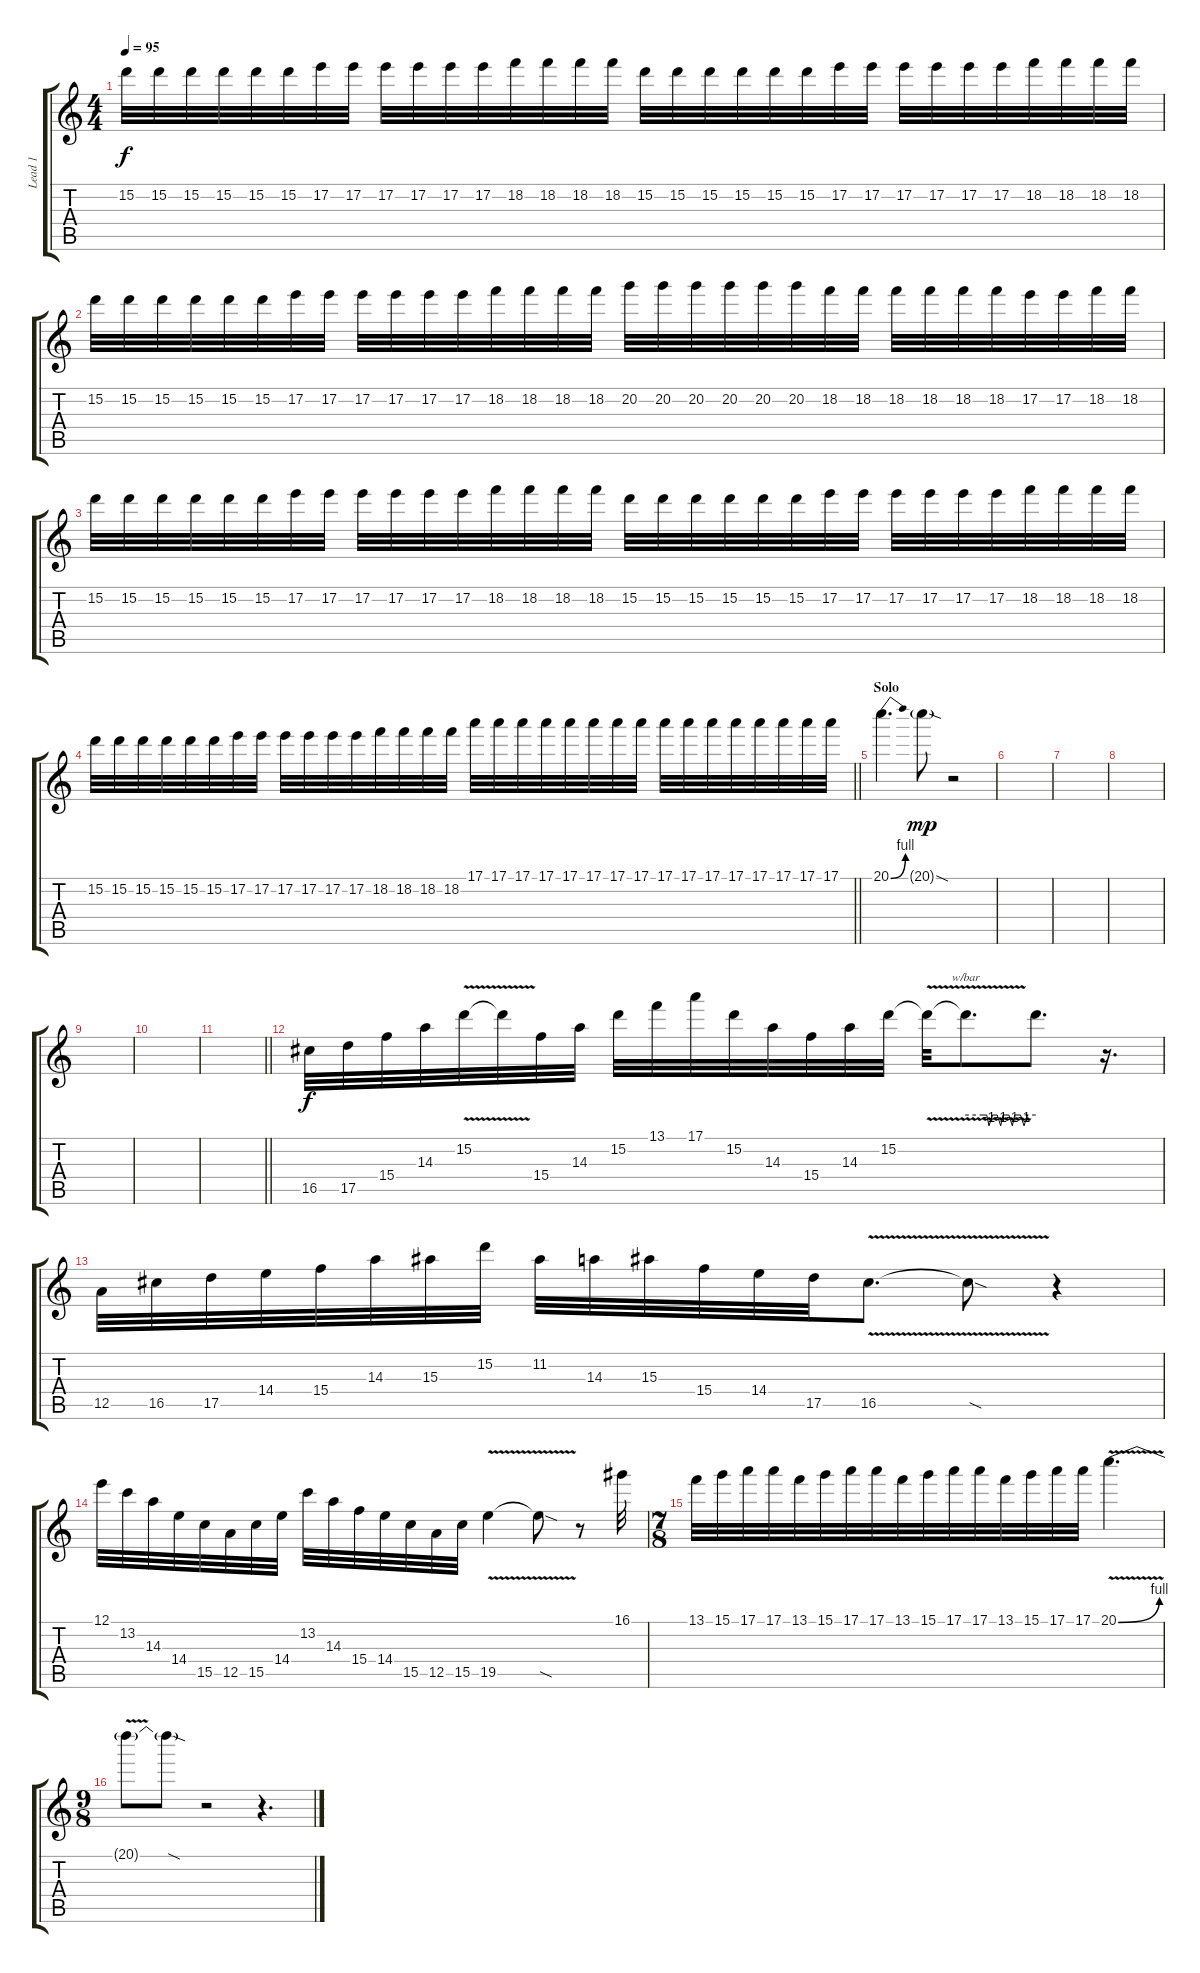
\track ("Lead 1" "Lead 1") {instrument distortionguitar}
\staff {score tabs}
\tuning (E4 B3 G3 D3 A2 D2) {hide}
\ts (4 4)
\tempo 95
\clef g2
\ks c
15.2.32{dy f} 15.2.32 15.2.32 15.2.32 15.2.32 15.2.32 17.2.32 17.2.32 17.2.32 17.2.32 17.2.32 17.2.32 18.2.32 18.2.32 18.2.32 18.2.32 15.2.32 15.2.32 15.2.32 15.2.32 15.2.32 15.2.32 17.2.32 17.2.32 17.2.32 17.2.32 17.2.32 17.2.32 18.2.32 18.2.32 18.2.32 18.2.32 |
15.2.32 15.2.32 15.2.32 15.2.32 15.2.32 15.2.32 17.2.32 17.2.32 17.2.32 17.2.32 17.2.32 17.2.32 18.2.32 18.2.32 18.2.32 18.2.32 20.2.32 20.2.32 20.2.32 20.2.32 20.2.32 20.2.32 18.2.32 18.2.32 18.2.32 18.2.32 18.2.32 18.2.32 17.2.32 17.2.32 18.2.32 18.2.32 |
15.2.32 15.2.32 15.2.32 15.2.32 15.2.32 15.2.32 17.2.32 17.2.32 17.2.32 17.2.32 17.2.32 17.2.32 18.2.32 18.2.32 18.2.32 18.2.32 15.2.32 15.2.32 15.2.32 15.2.32 15.2.32 15.2.32 17.2.32 17.2.32 17.2.32 17.2.32 17.2.32 17.2.32 18.2.32 18.2.32 18.2.32 18.2.32 |
\barLineRight lightlight
15.2.32 15.2.32 15.2.32 15.2.32 15.2.32 15.2.32 17.2.32 17.2.32 17.2.32 17.2.32 17.2.32 17.2.32 18.2.32 18.2.32 18.2.32 18.2.32 17.1.32 17.1.32 17.1.32 17.1.32 17.1.32 17.1.32 17.1.32 17.1.32 17.1.32 17.1.32 17.1.32 17.1.32 17.1.32 17.1.32 17.1.32 17.1.32 |
\section ("" "Solo")
20.1{be (bend 0 0 60 4)}.4{d} 20.1{sod g}.8{dy mp} r.2 |
|
|
|
|
|
\barLineRight lightlight
|
16.5.32{dy f balance 7} 17.5.32 15.4.32 14.3.32 15.2{v}.32 15.2{t}.32 15.4.32 14.3.32 15.2.32 13.1.32 17.1.32 15.2.32 14.3.32 15.4.32 14.3.32 15.2.32 15.2{v t}.32 15.2{t}.8{d tbe (custom default 0 0 15 0 18 0 20 -4 23 0 27 0 30 -4 32 0 37 0 40 -4 42 0 47 0 50 -4 53 0 60 0)} 15.2{t}.8{d} r.16{d} |
12.5.32 16.5.32 17.5.32 14.4.32 15.4.32 14.3.32 15.3.32 15.2.32 11.2.32 14.3.32 15.3.32 15.4.32 14.4.32 17.5.32 16.5{v}.8{d} 16.5{sod t}.8 r.4 |
12.1.32 13.2.32 14.3.32 14.4.32 15.5.32 12.5.32 15.5.32 14.4.32 13.2.32 14.3.32 15.4.32 14.4.32 15.5.32 12.5.32 15.5.32 19.5{v}.4 19.5{sod t}.8 r.8 16.1.32 |
\ts (7 8)
13.1.32 15.1.32 17.1.32 17.1.32 13.1.32 15.1.32 17.1.32 17.1.32 13.1.32 15.1.32 17.1.32 17.1.32 13.1.32 15.1.32 17.1.32 17.1.32 20.1{be (bend 0 0 60 4) v}.4{d} |
\ts (9 8)
20.1{t}.8 20.1{sod t}.8 r.2 r.4{d}
